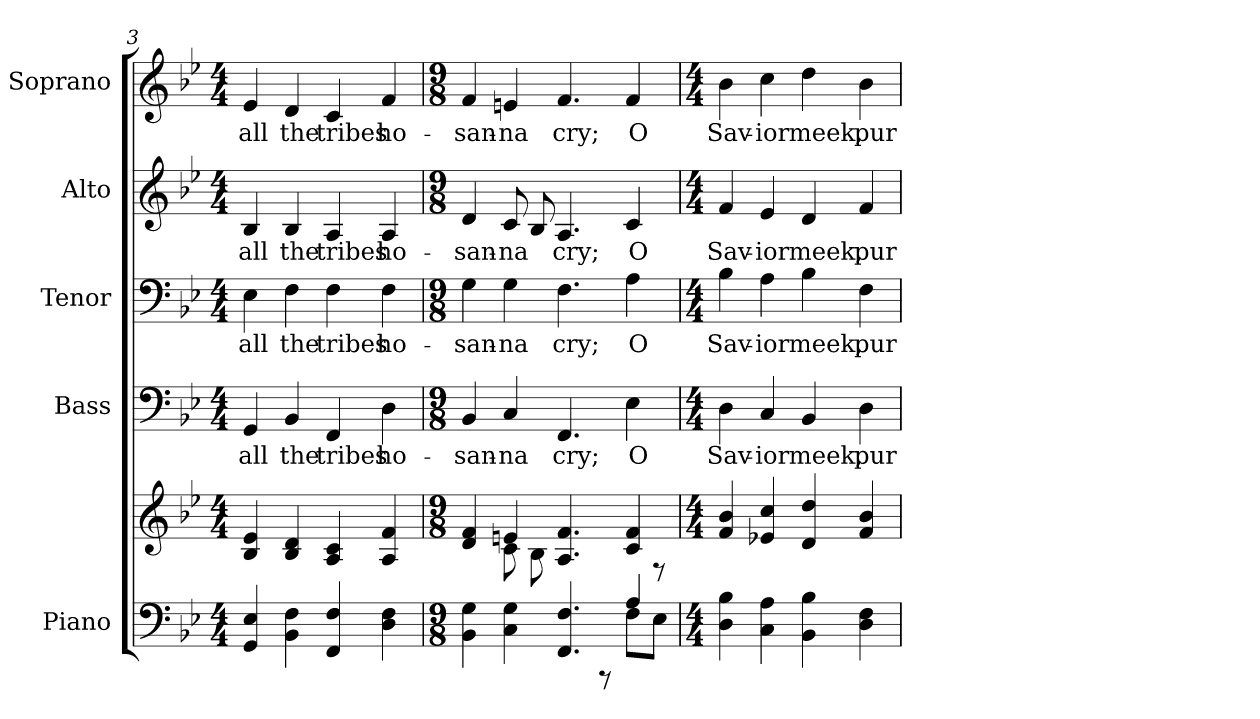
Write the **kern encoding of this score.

**kern	**kern	**kern	**text	**kern	**text	**kern	**text	**kern	**text
*part5	*part5	*part4	*part4	*part3	*part3	*part2	*part2	*part1	*part1
*staff6	*staff5	*staff4	*staff4	*staff3	*staff3	*staff2	*staff2	*staff1	*staff1
*I"Piano	*	*I"Bass	*	*I"Tenor	*	*I"Alto	*	*I"Soprano	*
*I'Pno.	*	*I'B.	*	*I'T.	*	*I'A.	*	*I'S.	*
!!LO:PB:g=z
*clefF4	*clefG2	*clefF4	*	*clefF4	*	*clefG2	*	*clefG2	*
*k[b-e-]	*k[b-e-]	*k[b-e-]	*	*k[b-e-]	*	*k[b-e-]	*	*k[b-e-]	*
*B-:	*B-:	*B-:	*	*B-:	*	*B-:	*	*B-:	*
*M4/4	*M4/4	*M4/4	*	*M4/4	*	*M4/4	*	*M4/4	*
=3	=3	=3	=3	=3	=3	=3	=3	=3	=3
!	!	!	!LO:LY:b:color=#000000	!	!	!	!	!	!
!	!	!	!	!	!LO:LY:b:color=#000000	!	!	!	!
!	!	!	!	!	!	!	!LO:LY:b:color=#000000	!	!
!	!	!	!	!	!	!	!	!	!LO:LY:b:color=#000000
4GGi/ 4E-i	4B-i/ 4e-i	4GGi/	all	4E-i\	all	4B-i/	all	4e-i/	all
!	!	!	!LO:LY:b:color=#000000	!	!	!	!	!	!
!	!	!	!	!	!LO:LY:b:color=#000000	!	!	!	!
!	!	!	!	!	!	!	!LO:LY:b:color=#000000	!	!
!	!	!	!	!	!	!	!	!	!LO:LY:b:color=#000000
4BB-i\ 4Fi	4B-i/ 4di	4BB-i/	the	4Fi\	the	4B-i/	the	4di/	the
!	!	!	!LO:LY:b:color=#000000	!	!	!	!	!	!
!	!	!	!	!	!LO:LY:b:color=#000000	!	!	!	!
!	!	!	!	!	!	!	!LO:LY:b:color=#000000	!	!
!	!	!	!	!	!	!	!	!	!LO:LY:b:color=#000000
4FFi/ 4Fi	4Ai/ 4ci	4FFi/	tribes	4Fi\	tribes	4Ai/	tribes	4ci/	tribes
!	!	!	!LO:LY:b:color=#000000	!	!	!	!	!	!
!	!	!	!	!	!LO:LY:b:color=#000000	!	!	!	!
!	!	!	!	!	!	!	!LO:LY:b:color=#000000	!	!
!	!	!	!	!	!	!	!	!	!LO:LY:b:color=#000000
4Di\ 4Fi	4Ai/ 4fi	4Di\	ho-	4Fi\	ho-	4Ai/	ho-	4fi/	ho-
=4	=4	=4	=4	=4	=4	=4	=4	=4	=4
*M9/8	*M9/8	*M9/8	*	*M9/8	*	*M9/8	*	*M9/8	*
*^	*^	*	*	*	*	*	*	*	*
!	!	!	!	!	!LO:LY:b:color=#000000	!	!	!	!	!	!
!	!	!	!	!	!	!	!LO:LY:b:color=#000000	!	!	!	!
!	!	!	!	!	!	!	!	!	!LO:LY:b:color=#000000	!	!
!	!	!	!	!	!	!	!	!	!	!	!LO:LY:b:color=#000000
4BB-i\ 4Gi	2ryy	4di/ 4fi	4ryy	4BB-i/	-san-	4Gi\	-san-	4di/	-san-	4fi/	-san-
!	!	!	!	!	!LO:LY:b:color=#000000	!	!	!	!	!	!
!	!	!	!	!	!	!	!LO:LY:b:color=#000000	!	!	!	!
!	!	!	!	!	!	!	!	!	!LO:LY:b:color=#000000	!	!
!	!	!	!	!	!	!	!	!	!	!	!LO:LY:b:color=#000000
4Ci\ 4Gi	.	4eni/	8ci\	4Ci/	-na	4Gi\	-na	8ci/	-na	4eni/	-na
.	.	.	8B-i\	.	.	.	.	8B-i/	.	.	.
!	!	!	!	!	!LO:LY:b:color=#000000	!	!	!	!	!	!
!	!	!	!	!	!	!	!LO:LY:b:color=#000000	!	!	!	!
!	!	!	!	!	!	!	!	!	!LO:LY:b:color=#000000	!	!
!	!	!	!	!	!	!	!	!	!	!	!LO:LY:b:color=#000000
4.FFi/ 4.Fi	4ryy	4.Ai/ 4.fi	2ryy	4.FFi/	cry;	4.Fi\	cry;	4.Ai/	cry;	4.fi/	cry;
.	8r	.	.	.	.	.	.	.	.	.	.
!	!	!	!	!	!LO:LY:b:color=#000000	!	!	!	!	!	!
!	!	!	!	!	!	!	!LO:LY:b:color=#000000	!	!	!	!
!	!	!	!	!	!	!	!	!	!LO:LY:b:color=#000000	!	!
!	!	!	!	!	!	!	!	!	!	!	!LO:LY:b:color=#000000
4Ai/	8Fi\L	4ci/ 4fi	.	4E-i\	O	4Ai\	O	4ci/	O	4fi/	O
.	8E-i\J	.	8r	.	.	.	.	.	.	.	.
*v	*v	*	*	*	*	*	*	*	*	*	*
*	*v	*v	*	*	*	*	*	*	*	*
!!LO:PB:g=z
=5	=5	=5	=5	=5	=5	=5	=5	=5	=5
*M4/4	*M4/4	*M4/4	*	*M4/4	*	*M4/4	*	*M4/4	*
*^	*^	*	*	*	*	*	*	*	*
!	!	!	!	!	!LO:LY:b:color=#000000	!	!	!	!	!	!
*v	*v	*	*	*	*	*	*	*	*	*	*
*	*v	*v	*	*	*	*	*	*	*	*
*^	*^	*	*	*	*	*	*	*	*
!	!	!	!	!	!	!	!LO:LY:b:color=#000000	!	!	!	!
*v	*v	*	*	*	*	*	*	*	*	*	*
*	*v	*v	*	*	*	*	*	*	*	*
*^	*^	*	*	*	*	*	*	*	*
!	!	!	!	!	!	!	!	!	!LO:LY:b:color=#000000	!	!
*v	*v	*	*	*	*	*	*	*	*	*	*
*	*v	*v	*	*	*	*	*	*	*	*
*^	*^	*	*	*	*	*	*	*	*
!	!	!	!	!	!	!	!	!	!	!	!LO:LY:b:color=#000000
*v	*v	*	*	*	*	*	*	*	*	*	*
*	*v	*v	*	*	*	*	*	*	*	*
4Di\ 4B-i	4fi/ 4b-i	4Di\	Sav-	4B-i\	Sav-	4fi/	Sav-	4b-i\	Sav-
!	!	!	!LO:LY:b:color=#000000	!	!	!	!	!	!
!	!	!	!	!	!LO:LY:b:color=#000000	!	!	!	!
!	!	!	!	!	!	!	!LO:LY:b:color=#000000	!	!
!	!	!	!	!	!	!	!	!	!LO:LY:b:color=#000000
4Ci\ 4Ai	4e-Xi/ 4cci	4Ci/	-ior	4Ai\	-ior	4e-i/	-ior	4cci\	-ior
!	!	!	!LO:LY:b:color=#000000	!	!	!	!	!	!
!	!	!	!	!	!LO:LY:b:color=#000000	!	!	!	!
!	!	!	!	!	!	!	!LO:LY:b:color=#000000	!	!
!	!	!	!	!	!	!	!	!	!LO:LY:b:color=#000000
4BB-i\ 4B-i	4di/ 4ddi	4BB-i/	meek,	4B-i\	meek,	4di/	meek,	4ddi\	meek,
!	!	!	!LO:LY:b:color=#000000	!	!	!	!	!	!
!	!	!	!	!	!LO:LY:b:color=#000000	!	!	!	!
!	!	!	!	!	!	!	!LO:LY:b:color=#000000	!	!
!	!	!	!	!	!	!	!	!	!LO:LY:b:color=#000000
4Di\ 4Fi	4fi/ 4b-i	4Di\	pur-	4Fi\	pur-	4fi/	pur-	4b-i\	pur-
=	=	=	=	=	=	=	=	=	=
*-	*-	*-	*-	*-	*-	*-	*-	*-	*-
